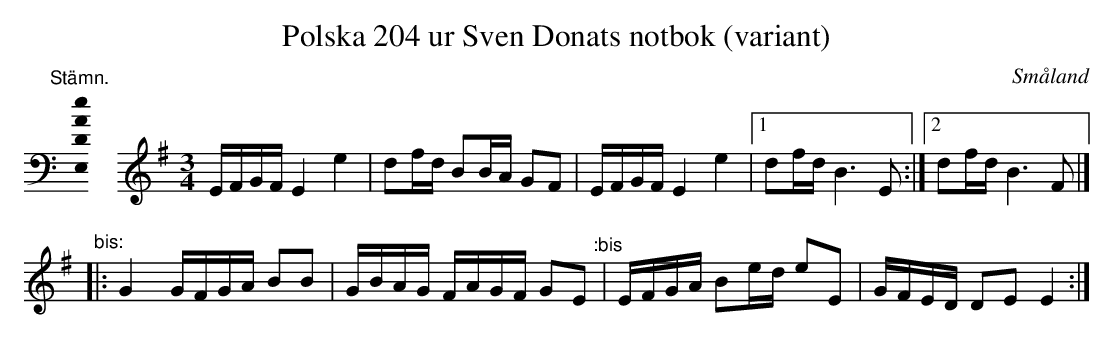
X:1
T:Polska 204 ur Sven Donats notbok (variant)
O:Småland
M:none
K:Em
[K:C]
"@-20,30 Stämn."[E,DAe]0 \
[K:Em clef=treble] \
[M:3/4] \
L:1/8
E/F/G/F/ E2 e2 | df/d/ BB/A/ GF | E/F/G/F/ E2 e2 |1 df/d/ B3 E :|2 df/d/ B3 F |]
"^bis:" |: G2 G/F/G/A/ BB | G/B/A/G/ F/A/G/F/ GE "^:bis" | E/F/G/A/ Be/d/ eE | G/F/E/D/ DE E2 :|
